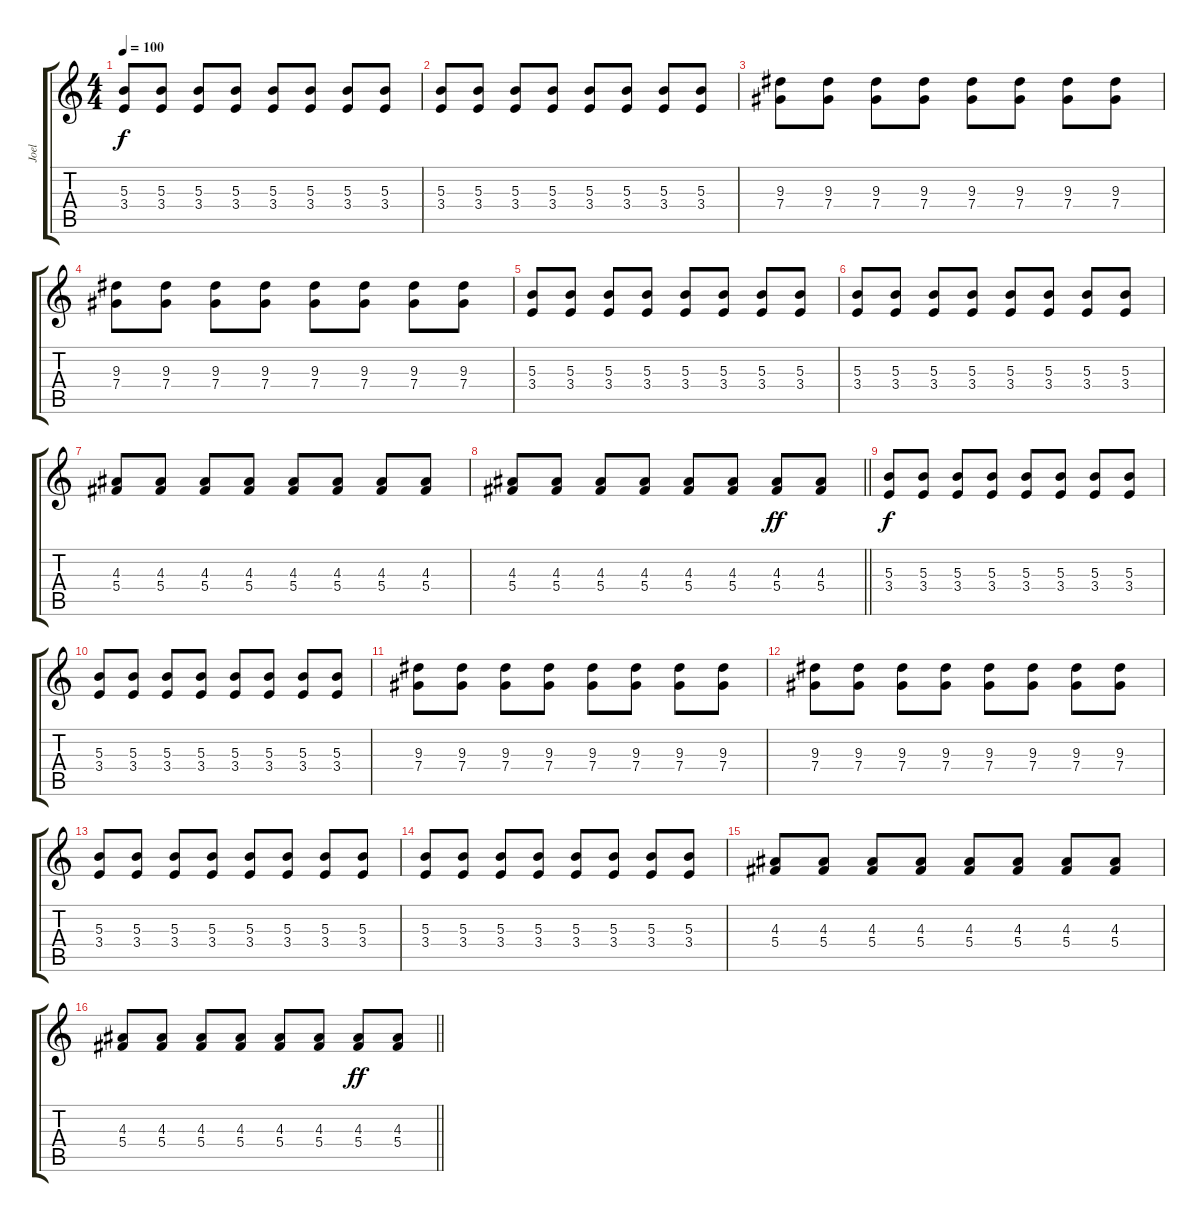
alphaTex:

\track ("Joel" "Joel") {instrument electricguitarjazz}
\staff {score tabs}
\tuning (Eb4 Bb3 Gb3 Db3 Ab2 Db2) {hide}
\ts (4 4)
\section ("" "")
\tempo 100
\clef g2
\ks c
(5.3 3.4).8{dy f} (5.3 3.4).8 (5.3 3.4).8 (5.3 3.4).8 (5.3 3.4).8 (5.3 3.4).8 (5.3 3.4).8 (5.3 3.4).8 |
(5.3 3.4).8 (5.3 3.4).8 (5.3 3.4).8 (5.3 3.4).8 (5.3 3.4).8 (5.3 3.4).8 (5.3 3.4).8 (5.3 3.4).8 |
(9.3 7.4).8 (9.3 7.4).8 (9.3 7.4).8 (9.3 7.4).8 (9.3 7.4).8 (9.3 7.4).8 (9.3 7.4).8 (9.3 7.4).8 |
(9.3 7.4).8 (9.3 7.4).8 (9.3 7.4).8 (9.3 7.4).8 (9.3 7.4).8 (9.3 7.4).8 (9.3 7.4).8 (9.3 7.4).8 |
(5.3 3.4).8 (5.3 3.4).8 (5.3 3.4).8 (5.3 3.4).8 (5.3 3.4).8 (5.3 3.4).8 (5.3 3.4).8 (5.3 3.4).8 |
(5.3 3.4).8 (5.3 3.4).8 (5.3 3.4).8 (5.3 3.4).8 (5.3 3.4).8 (5.3 3.4).8 (5.3 3.4).8 (5.3 3.4).8 |
(4.3 5.4).8 (4.3 5.4).8 (4.3 5.4).8 (4.3 5.4).8 (4.3 5.4).8 (4.3 5.4).8 (4.3 5.4).8 (4.3 5.4).8 |
\barLineRight lightlight
(4.3 5.4).8 (4.3 5.4).8 (4.3 5.4).8 (4.3 5.4).8 (4.3 5.4).8 (4.3 5.4).8 (4.3 5.4).8{dy ff} (4.3 5.4).8 |
\section ("" "")
(5.3 3.4).8{dy f} (5.3 3.4).8 (5.3 3.4).8 (5.3 3.4).8 (5.3 3.4).8 (5.3 3.4).8 (5.3 3.4).8 (5.3 3.4).8 |
(5.3 3.4).8 (5.3 3.4).8 (5.3 3.4).8 (5.3 3.4).8 (5.3 3.4).8 (5.3 3.4).8 (5.3 3.4).8 (5.3 3.4).8 |
(9.3 7.4).8 (9.3 7.4).8 (9.3 7.4).8 (9.3 7.4).8 (9.3 7.4).8 (9.3 7.4).8 (9.3 7.4).8 (9.3 7.4).8 |
(9.3 7.4).8 (9.3 7.4).8 (9.3 7.4).8 (9.3 7.4).8 (9.3 7.4).8 (9.3 7.4).8 (9.3 7.4).8 (9.3 7.4).8 |
(5.3 3.4).8{volume 16} (5.3 3.4).8 (5.3 3.4).8 (5.3 3.4).8 (5.3 3.4).8 (5.3 3.4).8 (5.3 3.4).8 (5.3 3.4).8 |
(5.3 3.4).8 (5.3 3.4).8 (5.3 3.4).8 (5.3 3.4).8 (5.3 3.4).8 (5.3 3.4).8 (5.3 3.4).8 (5.3 3.4).8 |
(4.3 5.4).8 (4.3 5.4).8 (4.3 5.4).8 (4.3 5.4).8 (4.3 5.4).8 (4.3 5.4).8 (4.3 5.4).8 (4.3 5.4).8 |
\barLineRight lightlight
(4.3 5.4).8 (4.3 5.4).8 (4.3 5.4).8 (4.3 5.4).8 (4.3 5.4).8 (4.3 5.4).8 (4.3 5.4).8{dy ff} (4.3 5.4).8
